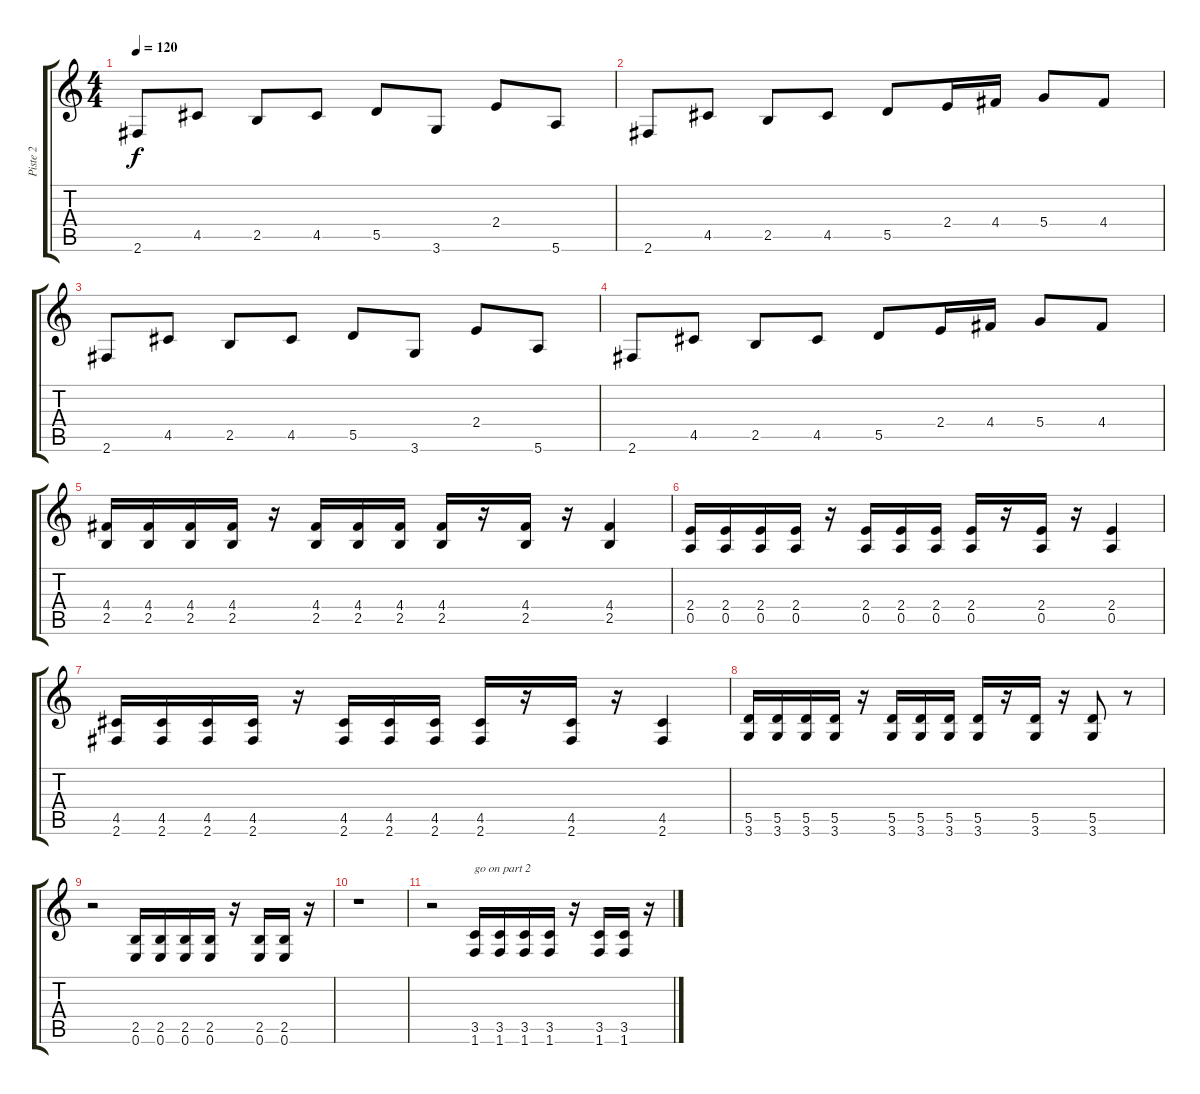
\track ("Piste 2" "Piste 2") {instrument distortionguitar}
\staff {score tabs}
\tuning (E4 B3 G3 D3 A2 E2) {hide}
\ts (4 4)
\tempo 120
\clef g2
\ks c
2.6.8{dy f} 4.5.8 2.5.8 4.5.8 5.5.8 3.6.8 2.4.8 5.6.8 |
2.6.8 4.5.8 2.5.8 4.5.8 5.5.8 2.4.16 4.4.16 5.4.8 4.4.8 |
2.6.8 4.5.8 2.5.8 4.5.8 5.5.8 3.6.8 2.4.8 5.6.8 |
2.6.8 4.5.8 2.5.8 4.5.8 5.5.8 2.4.16 4.4.16 5.4.8 4.4.8 |
(4.4 2.5).16 (4.4 2.5).16 (4.4 2.5).16 (4.4 2.5).16 r.16 (4.4 2.5).16 (4.4 2.5).16 (4.4 2.5).16 (4.4 2.5).16 r.16 (4.4 2.5).16 r.16 (4.4 2.5).4 |
(2.4 0.5).16 (2.4 0.5).16 (2.4 0.5).16 (2.4 0.5).16 r.16 (2.4 0.5).16 (2.4 0.5).16 (2.4 0.5).16 (2.4 0.5).16 r.16 (2.4 0.5).16 r.16 (2.4 0.5).4 |
(4.5 2.6).16 (4.5 2.6).16 (4.5 2.6).16 (4.5 2.6).16 r.16 (4.5 2.6).16 (4.5 2.6).16 (4.5 2.6).16 (4.5 2.6).16 r.16 (4.5 2.6).16 r.16 (4.5 2.6).4 |
(5.5 3.6).16 (5.5 3.6).16 (5.5 3.6).16 (5.5 3.6).16 r.16 (5.5 3.6).16 (5.5 3.6).16 (5.5 3.6).16 (5.5 3.6).16 r.16 (5.5 3.6).16 r.16 (5.5 3.6).8 r.8 |
r.2 (2.5 0.6).16 (2.5 0.6).16 (2.5 0.6).16 (2.5 0.6).16 r.16 (2.5 0.6).16 (2.5 0.6).16 r.16 |
r.1 |
r.2 (3.5 1.6).16{txt "go on part 2"} (3.5 1.6).16 (3.5 1.6).16 (3.5 1.6).16 r.16 (3.5 1.6).16 (3.5 1.6).16 r.16
